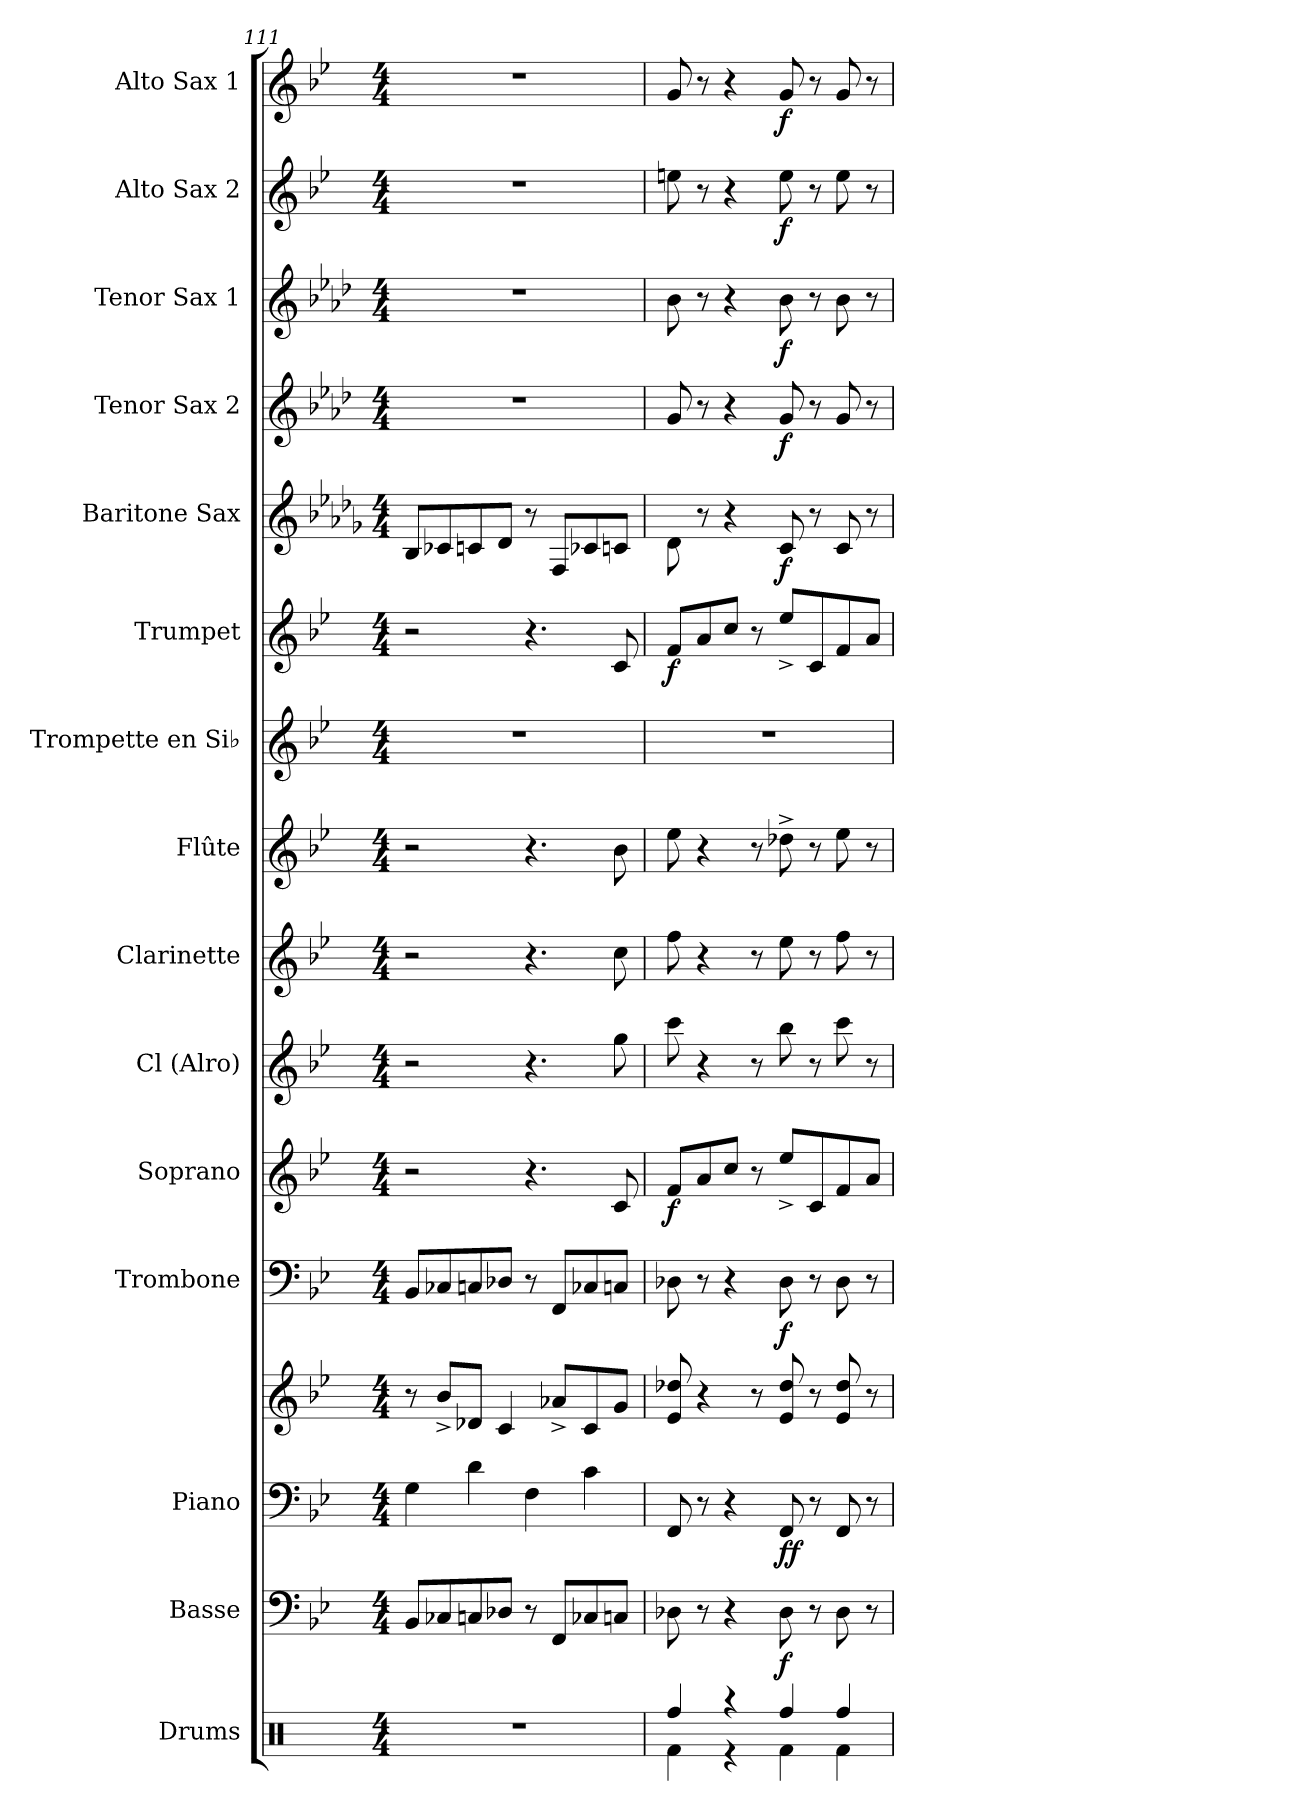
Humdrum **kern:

**kern	**kern	**dynam	**kern	**kern	**dynam	**kern	**dynam	**kern	**dynam	**kern	**kern	**kern	**kern	**kern	**dynam	**kern	**dynam	**kern	**dynam	**kern	**dynam	**kern	**dynam	**kern	**dynam
*part15	*part14	*part14	*part13	*part13	*part13	*part12	*part12	*part11	*part11	*part10	*part9	*part8	*part7	*part6	*part6	*part5	*part5	*part4	*part4	*part3	*part3	*part2	*part2	*part1	*part1
*staff16	*staff15	*staff15	*staff14	*staff13	*staff13/14	*staff12	*staff12	*staff11	*staff11	*staff10	*staff9	*staff8	*staff7	*staff6	*staff6	*staff5	*staff5	*staff4	*staff4	*staff3	*staff3	*staff2	*staff2	*staff1	*staff1
*I"Drums	*I"Basse	*	*I"Piano	*	*	*I"Trombone	*	*I"Soprano	*	*I"Cl (Alro)	*I"Clarinette	*I"Flûte	*I"Trompette en Si♭	*I"Trumpet	*	*I"Baritone Sax	*	*I"Tenor Sax 2	*	*I"Tenor Sax 1	*	*I"Alto Sax 2	*	*I"Alto Sax 1	*
*	*I'B	*	*I'P	*	*	*I'Tb	*	*I'Sop	*	*I'Cla	*I'Cl	*I'Fl.	*I'Tromp. Si♭	*I'Tp	*	*I'Bar	*	*	*	*	*	*I'Sa2	*	*I'Sa1	*
*clefX	*clefF4	*	*clefF4	*clefG2	*	*clefF4	*	*clefG2	*	*clefG2	*clefG2	*clefG2	*clefG2	*clefG2	*	*clefG2	*	*clefG2	*	*clefG2	*	*clefG2	*	*clefG2	*
*	*ITrd7c12	*	*	*	*	*	*	*ITrd1c2	*	*ITrd5c9	*ITrd1c2	*	*ITrd1c2	*ITrd1c2	*	*ITrd12c21	*	*ITrd8c14	*	*ITrd8c14	*	*ITrd5c9	*	*ITrd5c9	*
*k[]	*k[b-e-]	*	*k[b-e-]	*k[b-e-]	*	*k[b-e-]	*	*k[b-e-a-d-]	*	*k[b-e-a-d-g-]	*k[b-e-a-d-]	*k[b-e-]	*k[b-e-a-d-]	*k[b-e-a-d-]	*	*k[b-e-a-d-g-]	*	*k[b-e-a-d-]	*	*k[b-e-a-d-]	*	*k[b-e-a-d-g-]	*	*k[b-e-a-d-g-]	*
*M4/4	*M4/4	*	*M4/4	*M4/4	*	*M4/4	*	*M4/4	*	*M4/4	*M4/4	*M4/4	*M4/4	*M4/4	*	*M4/4	*	*M4/4	*	*M4/4	*	*M4/4	*	*M4/4	*
=111	=111	=111	=111	=111	=111	=111	=111	=111	=111	=111	=111	=111	=111	=111	=111	=111	=111	=111	=111	=111	=111	=111	=111	=111	=111
1r	8BBB-/L	.	4G\	8r	.	8BB-/L	.	2r	.	2r	2r	2r	1r	2r	.	8BB-/L	.	1r	.	1r	.	1r	.	1r	.
.	8CC-X/	.	.	8b-^/L	.	8C-X/	.	.	.	.	.	.	.	.	.	8C-X/	.	.	.	.	.	.	.	.	.
.	8CCn/	.	4d\	8d-X/J	.	8Cn/	.	.	.	.	.	.	.	.	.	8Cn/	.	.	.	.	.	.	.	.	.
.	8DD-X/J	.	.	4c/	.	8D-X/J	.	.	.	.	.	.	.	.	.	8D-/J	.	.	.	.	.	.	.	.	.
.	8r	.	4F\	.	.	8r	.	4.r	.	4.r	4.r	4.r	.	4.r	.	8r	.	.	.	.	.	.	.	.	.
.	8FFF/L	.	.	8a-X^/L	.	8FF/L	.	.	.	.	.	.	.	.	.	8FF/L	.	.	.	.	.	.	.	.	.
.	8CC-X/	.	4c\	8c/	.	8C-X/	.	.	.	.	.	.	.	.	.	8C-X/	.	.	.	.	.	.	.	.	.
.	8CCn/J	.	.	8g/J	.	8Cn/J	.	8B-/	.	8b-\	8b-\	8b-\	.	8B-/	.	8Cn/J	.	.	.	.	.	.	.	.	.
=112	=112	=112	=112	=112	=112	=112	=112	=112	=112	=112	=112	=112	=112	=112	=112	=112	=112	=112	=112	=112	=112	=112	=112	=112	=112
*^	*	*	*	*	*	*	*	*	*	*	*	*	*	*	*	*	*	*	*	*	*	*	*	*	*
!	!	!	!	!	!	!	!	!	!	!LO:DY:b	!	!	!	!	!	!LO:DY:b	!	!	!	!	!	!	!	!	!	!
4Rff/	4Rf\	8DD-X\	.	8FF/	8e-/ 8dd-X/	.	8D-X\	.	8e-/L	f	8ee-\	8ee-\	8ee-\	1r	8e-/L	f	8D-\	.	8G/	.	8B-\	.	8gn\	.	8B-/	.
.	.	8r	.	8r	4r	.	8r	.	8g/	.	4r	4r	4r	.	8g/	.	8r	.	8r	.	8r	.	8r	.	8r	.
4r	4r	4r	.	4r	.	.	4r	.	8b-/J	.	.	.	.	.	8b-/J	.	4r	.	4r	.	4r	.	4r	.	4r	.
.	.	.	.	.	8r	.	.	.	8r	.	8r	8r	8r	.	8r	.	.	.	.	.	.	.	.	.	.	.
!	!	!	!LO:DY:b	!	!	!LO:DY:b=2	!	!	!	!	!	!	!	!	!	!	!	!	!	!	!	!	!	!	!	!
!	!	!	!	!	!	!LO:DY:n=1:b	!	!LO:DY:b	!	!	!	!	!	!	!	!	!	!LO:DY:b	!	!LO:DY:b	!	!LO:DY:b	!	!LO:DY:b	!	!LO:DY:b
4Rff/	4Rf\	8DD-\	f	8FF/	8e-/ 8dd-/	f f	8D-\	f	8dd-^/L	.	8dd-\	8dd-\	8dd-X^\	.	8dd-^/L	.	8C/	f	8G/	f	8B-\	f	8g\	f	8B-/	f
.	.	8r	.	8r	8r	.	8r	.	8B-/	.	8r	8r	8r	.	8B-/	.	8r	.	8r	.	8r	.	8r	.	8r	.
4Rff/	4Rf\	8DD-\	.	8FF/	8e-/ 8dd-/	.	8D-\	.	8e-/	.	8ee-\	8ee-\	8ee-\	.	8e-/	.	8C/	.	8G/	.	8B-\	.	8g\	.	8B-/	.
.	.	8r	.	8r	8r	.	8r	.	8g/J	.	8r	8r	8r	.	8g/J	.	8r	.	8r	.	8r	.	8r	.	8r	.
*v	*v	*	*	*	*	*	*	*	*	*	*	*	*	*	*	*	*	*	*	*	*	*	*	*	*	*
=	=	=	=	=	=	=	=	=	=	=	=	=	=	=	=	=	=	=	=	=	=	=	=	=	=
*-	*-	*-	*-	*-	*-	*-	*-	*-	*-	*-	*-	*-	*-	*-	*-	*-	*-	*-	*-	*-	*-	*-	*-	*-	*-
